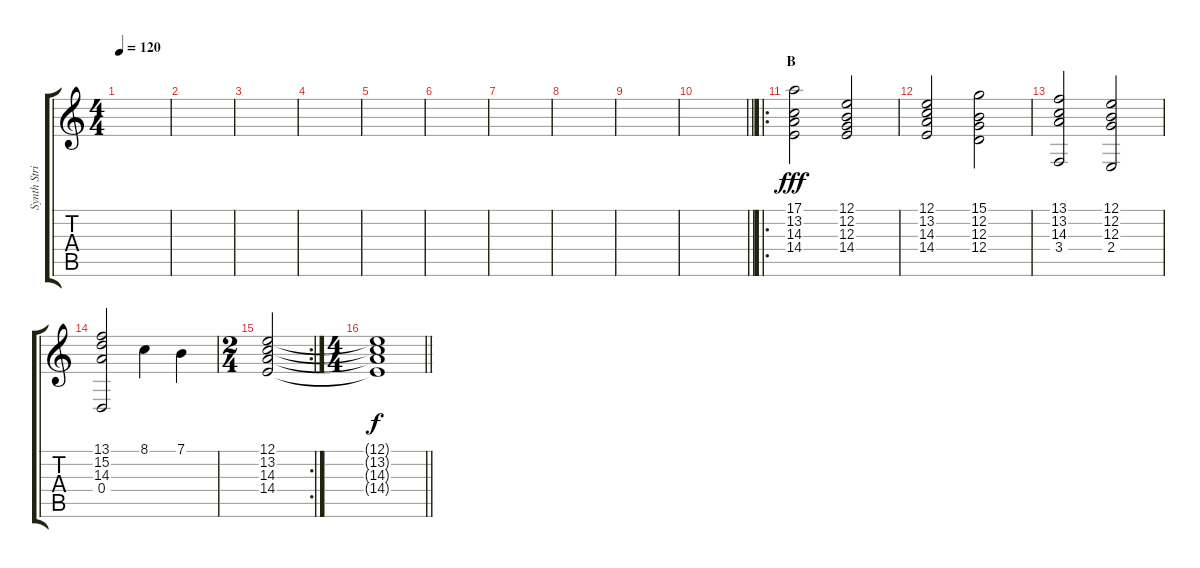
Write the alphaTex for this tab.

\track ("Synth Strings" "Synth Stri") {instrument synthstrings1}
\staff {score tabs}
\tuning (E4 B3 G3 D3 A2 E2) {hide}
\ts (4 4)
\tempo 120
\clef g2
\ks c
|
|
|
|
|
|
|
|
|
\barLineRight lightlight
|
\ro
\section ("" "B")
(17.1 13.2 14.3 14.4).2{dy fff volume 12} (12.1 12.2 12.3 14.4).2 |
(12.1 13.2 14.3 14.4).2 (15.1 12.2 12.3 12.4).2 |
(13.1 13.2 14.3 3.4).2 (12.1 12.2 12.3 2.4).2 |
(13.1 15.2 14.3 0.4).2 8.1.4 7.1.4 |
\rc 2
\ts (2 4)
(12.1 13.2 14.3 14.4).2 |
\ts (4 4)
\barLineRight lightlight
(12.1{t} 13.2{t} 14.3{t} 14.4{t}).1{dy f volume 0}
